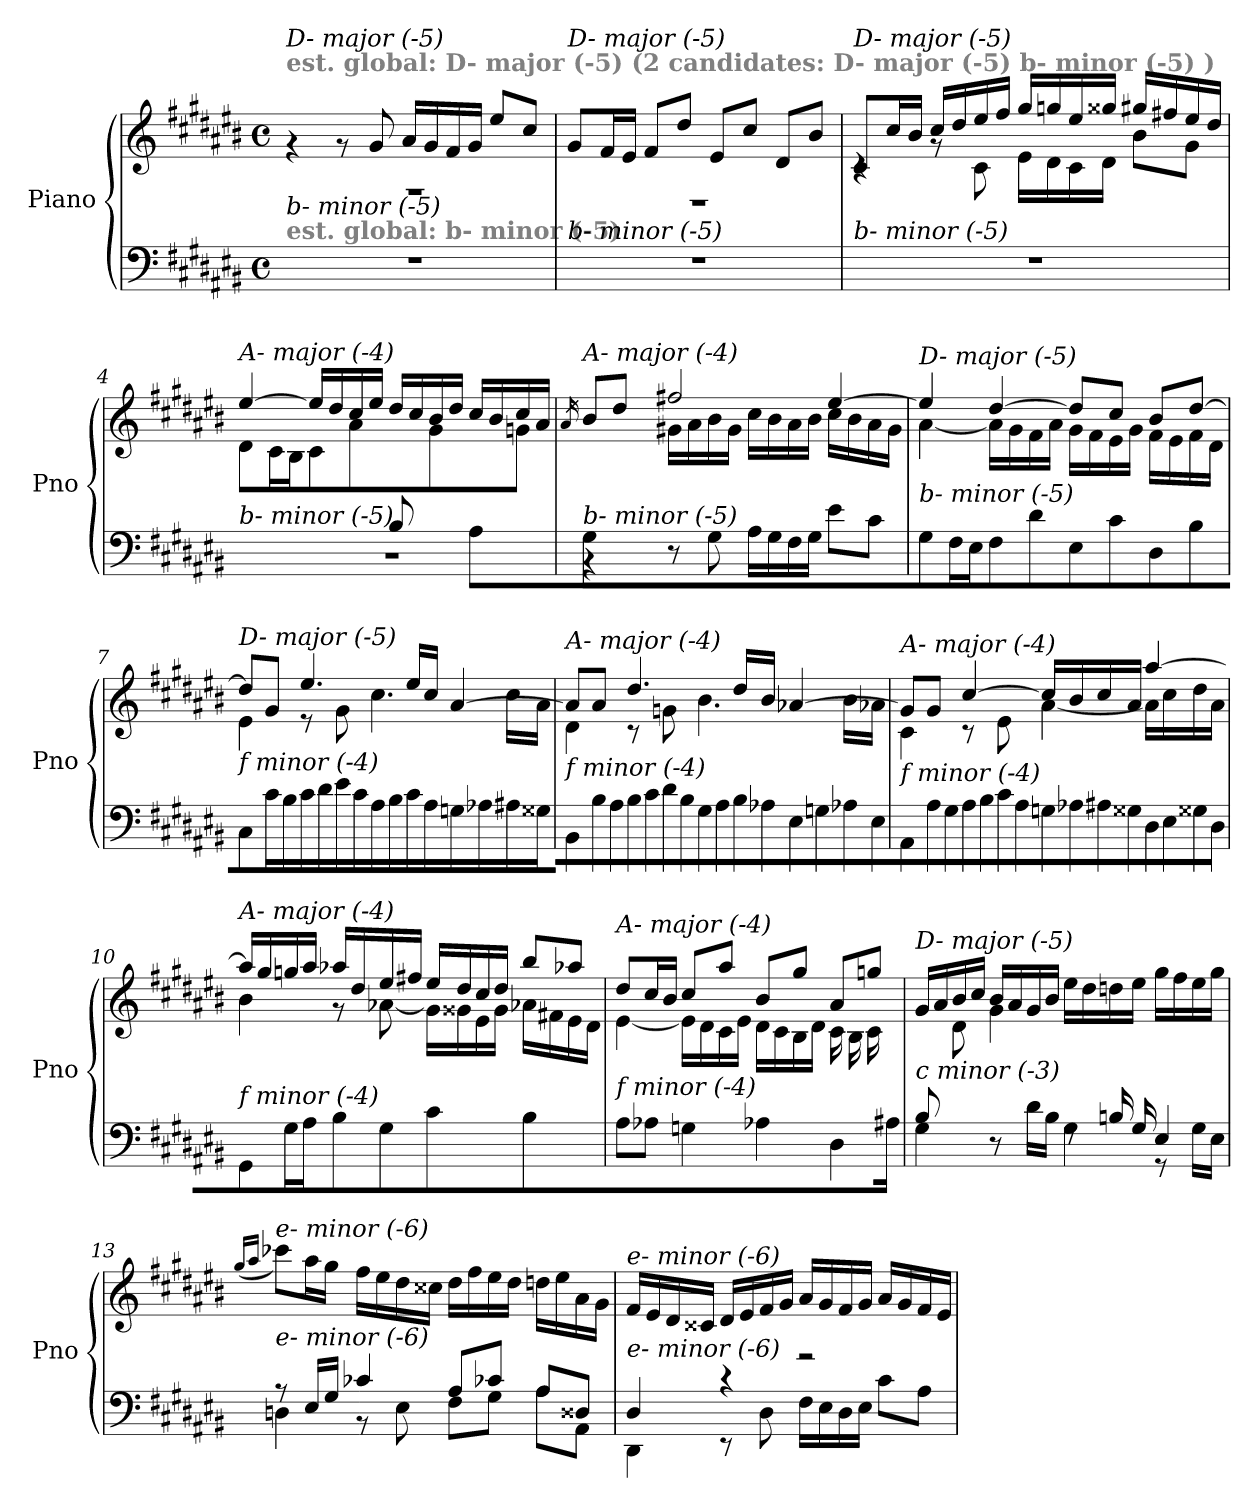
**kern	**kern
*part1	*part1
*staff2	*staff1
*I"Piano	*
*I'Pno	*
*clefF4	*clefG2
*k[f#c#g#d#a#e#b#]	*k[f#c#g#d#a#e#b#]
*M4/4	*M4/4
*met(c)	*met(c)
=1	=1
*	*^
!	!LO:TX:a:B:color=#808080:t=est. global&colon; D- major (-5) (2 candidates&colon; D- major (-5) b- minor (-5) )	!
!	!LO:TX:i:t=D- major (-5)	!
!LO:TX:a:B:color=#808080:t=est. global&colon; b- minor (-5)	!	!
!LO:TX:i:t=b- minor (-5)	!	!
1r	1rF	4rg
.	.	8rg
.	.	8g#/
.	.	16a#/LL
.	.	16g#/
.	.	16f#/
.	.	16g#/JJ
.	.	8ee#/L
.	.	8cc#/J
=2	=2	=2
!	!LO:TX:i:t=D- major (-5)	!
!LO:TX:i:t=b- minor (-5)	!	!
1r	1rD	8g#/L
.	.	16f#/L
.	.	16e#/JJ
.	.	8f#/L
.	.	8dd#/J
.	.	8e#/L
.	.	8cc#/J
.	.	8d#/L
.	.	8b#/J
=3	=3	=3
!	!LO:TX:i:t=D- major (-5)	!
!LO:TX:i:t=b- minor (-5)	!	!
1r	8c#/L	4rc
.	16cc#/L	.
.	16b#/JJ	.
.	16cc#/LL	8rg
.	16dd#/	.
.	16ee#/	8c#\
.	16ff#/JJ	.
.	16gg#/LL	16e#\LL
.	16ggni/	16d#\
.	16ee#/	16c#\
.	16gg##i/JJ	16d#\JJ
.	16gg#/LL	8b#\L
.	16ff#X/	.
.	16ee#/	8g#\J
.	16dd#/JJ	.
!!LO:LB:g=z	!!
=4	=4	=4
*^	*	*
!	!	!LO:TX:i:t=A- major (-4)	!
!LO:TX:i:t=b- minor (-5)	!	!	!
2ryy	1r	[4ee#/	8d#\L
.	.	.	16c#\L
.	.	.	16B#\JJ
.	.	16ee#/LL]	8c#\L
.	.	16dd#/	.
.	.	16cc#/	8a#\J
.	.	16ee#/JJ	.
8B#/L	.	16dd#/LL	8ryy
.	.	16cc#/	.
8ryy	.	16b#/	8g#\J
.	.	16dd#/JJ	.
8A#/L	.	16cc#/LL	8ryy
.	.	16b#/	.
8ryy	.	16cc#/	8gni\J
.	.	16a#/JJ	.
=5	=5	=5	=5
.	.	16qa#/	.
!	!	!LO:TX:i:t=A- major (-4)	!
!LO:TX:i:t=b- minor (-5)	!	!	!
8G#/L	4rBB	8b#/L	8ryy
2..ryy	.	8dd#/J	16g#\L
.	.	.	16gni\JJ
.	8r	2ff#X/	16g#\LL
.	.	.	16a#\
.	8G#\	.	16b#\
.	.	.	16g#\JJ
.	16A#\LL	.	16cc#\LL
.	16G#\	.	16b#\
.	16F#\	.	16a#\
.	16G#\JJ	.	16b#\JJ
.	8e#\L	[4ee#/	16cc#\LL
.	.	.	16b#\
.	8c#\J	.	16a#\
.	.	.	16g#\JJ
*v	*v	*	*
=6	=6	=6
!	!LO:TX:i:t=D- major (-5)	!
!LO:TX:i:t=b- minor (-5)	!	!
8G#\L	4ee#/]	[4a#\
16F#\L	.	.
16E#\JJ	.	.
8F#\L	[4dd#/	16a#\LL]
.	.	16g#\
8d#\J	.	16f#\
.	.	16a#\JJ
8E#\L	8dd#/L]	16g#\LL
.	.	16f#\
8c#\J	8cc#/J	16e#\
.	.	16g#\JJ
8D#\L	8b#/L	16f#\LL
.	.	16e#\
8B#\J	[8dd#/J	16f#\
.	.	16d#\JJ
!!LO:LB:g=z	!!
=7	=7	=7
!	!LO:TX:i:t=D- major (-5)	!
!LO:TX:i:t=f minor (-4)	!	!
8C#\L	8dd#/L]	4e#\
16c#\L	8g#/J	.
16B#\JJ	.	.
16c#\LL	4.ee#/	8r
16d#\	.	.
16e#\	.	8g#\
16c#\JJ	.	.
16A#\LL	.	4.cc#\
16B#\	.	.
16c#\	16ee#/LL	.
16A#\JJ	16cc#/JJ	.
16Gni\LL	[4a#/	.
16A-Xi\	.	.
16A#\	.	16cc#\LL
16G##i\JJ	.	16a#\JJ
=8	=8	=8
!	!LO:TX:i:t=A- major (-4)	!
!LO:TX:i:t=f minor (-4)	!	!
8BB#\L	8a#/L]	4d#\
16B#\L	8a#/J	.
16A#\JJ	.	.
16B#\LL	4.dd#/	8r
16c#\	.	.
16d#\	.	8gni\
16B#\JJ	.	.
16G#\LL	.	4.b#\
16A#\	.	.
16B#\	16dd#/LL	.
16A-Xi\JJ	16b#/JJ	.
16E#\LL	[4a-Xi/	.
16Gni\	.	.
16A-Xi\	.	16b#\LL
16E#\JJ	.	16a-Xi\JJ
=9	=9	=9
!	!LO:TX:i:t=A- major (-4)	!
!LO:TX:i:t=f minor (-4)	!	!
8AA#\L	8g#/L]	4c#\
16A#\L	8g#/J	.
16G#\JJ	.	.
16A#\LL	[4cc#/	8r
16B#\	.	.
16c#\	.	8e#\
16A#\JJ	.	.
16Gni\LL	16cc#/LL]	[4a#\
16A-Xi\	16b#/	.
16A#\	16cc#/	.
16G##i\JJ	16a#/JJ	.
16D#\LL	[4aa#/	16a#\LL]
16E#\	.	16cc#\
16G##Xi\	.	16dd#\
16D#\JJ	.	16a#\JJ
!!LO:LB:g=z	!!
=10	=10	=10
!	!LO:TX:i:t=A- major (-4)	!
!LO:TX:i:t=f minor (-4)	!	!
8GG#\L	16aa#/LL]	4b#\
.	16gg#/	.
16G#\L	16ggni/	.
16A#\JJ	16aa#/JJ	.
8B#\L	16aa-Xi/LL	8r
.	16dd#/	.
8G#\J	16ee#/	[8a-Xi\
.	16ff#X/JJ	.
4c#\	16ee#/LL	16g#\LL]
.	16dd#/	16g##Xi\
.	16cc#/	16e#\
.	16dd#/JJ	16g##i\JJ
4B#\	8bb#/L	16a-Xi\LL
.	.	16f#X\
.	8aa-Xi/J	16e#\
.	.	16d#\JJ
=11	=11	=11
*^	*	*
!	!	!LO:TX:i:t=A- major (-4)	!
!LO:TX:i:t=f minor (-4)	!	!	!
2...ryy	8A#\L	8dd#/L	[4e#\
.	8A-Xi\J	16cc#/L	.
.	.	16b#/JJ	.
.	4Gni\	8cc#/L	16e#\LL]
.	.	.	16d#\
.	.	8aa#/J	16c#\
.	.	.	16e#\JJ
.	4A-Xi\	8b#/L	16d#\LL
.	.	.	16c#\
.	.	8gg#/J	16B#\
.	.	.	16d#\JJ
.	4D#\	8a#/L	16c#\LL
.	.	.	16B#\
.	.	8ggni/J	16c#\
16A#/JJ	.	.	16ryy
=12	=12	=12	=12
!	!	!LO:TX:i:t=D- major (-5)	!
!LO:TX:i:t=c minor (-3)	!	!	!
8B#/L	4G#\	16g#/LL	8ryy
.	.	16a#/	.
4.ryy	.	16b#/	8d#\J
.	.	16cc#/JJ	.
.	8r	16b#/LL	4g#\
.	.	16a#/	.
.	16d#\LL	16g#/	.
.	16B#\JJ	16b#/JJ	.
8rF	4G#\	16ee#\LL	2ryy
.	.	16dd#\	.
16Bn/LL	.	16ddni\	.
16G#/JJ	.	16ee#\JJ	.
4E#/	8r	16gg#\LL	.
.	.	16ff#\	.
.	16G#\LL	16ee#\	.
.	16E#\JJ	16gg#\JJ	.
*	*	*v	*v
!!LO:LB:g=z
=13	=13	=13
.	.	(16qgg#/LL
.	.	16qaa#/JJ
!	!	!LO:TX:i:t=e- minor (-6)
!LO:TX:i:t=e- minor (-6)	!	!
8r	4Dni\	8ccc-Xi\L)
16E#/LL	.	16aa#\L
16G#/JJ	.	16gg#\JJ
4c-Xi/	8r	16ff#\LL
.	.	16ee#\
.	8E#\	16dd#\
.	.	16cc##Xj\JJ
8A#/L	8F#\L	16dd#\LL
.	.	16ff#\
8c-Xi/J	8G#\J	16ee#\
.	.	16dd#\JJ
8A#/L	8A#\L	16ddni\LL
.	.	16ee#\
8D##Xi/J	8AA#\J	16a#\
.	.	16g#\JJ
=14	=14	=14
!	!	!LO:TX:i:t=e- minor (-6)
!LO:TX:i:t=e- minor (-6)	!	!
4D#/	4DD#\	16f#/LL
.	.	16e#/
.	.	16d#/
.	.	16c##Xj/JJ
4r	8r	16d#/LL
.	.	16e#/
.	8D#\	16f#/
.	.	16g#/JJ
2r	16F#\LL	16a#/LL
.	16E#\	16g#/
.	16D#\	16f#/
.	16E#\JJ	16g#/JJ
.	8c#\L	16a#/LL
.	.	16g#/
.	8A#\J	16f#/
.	.	16e#/JJ
*v	*v	*
=	=
*-	*-
